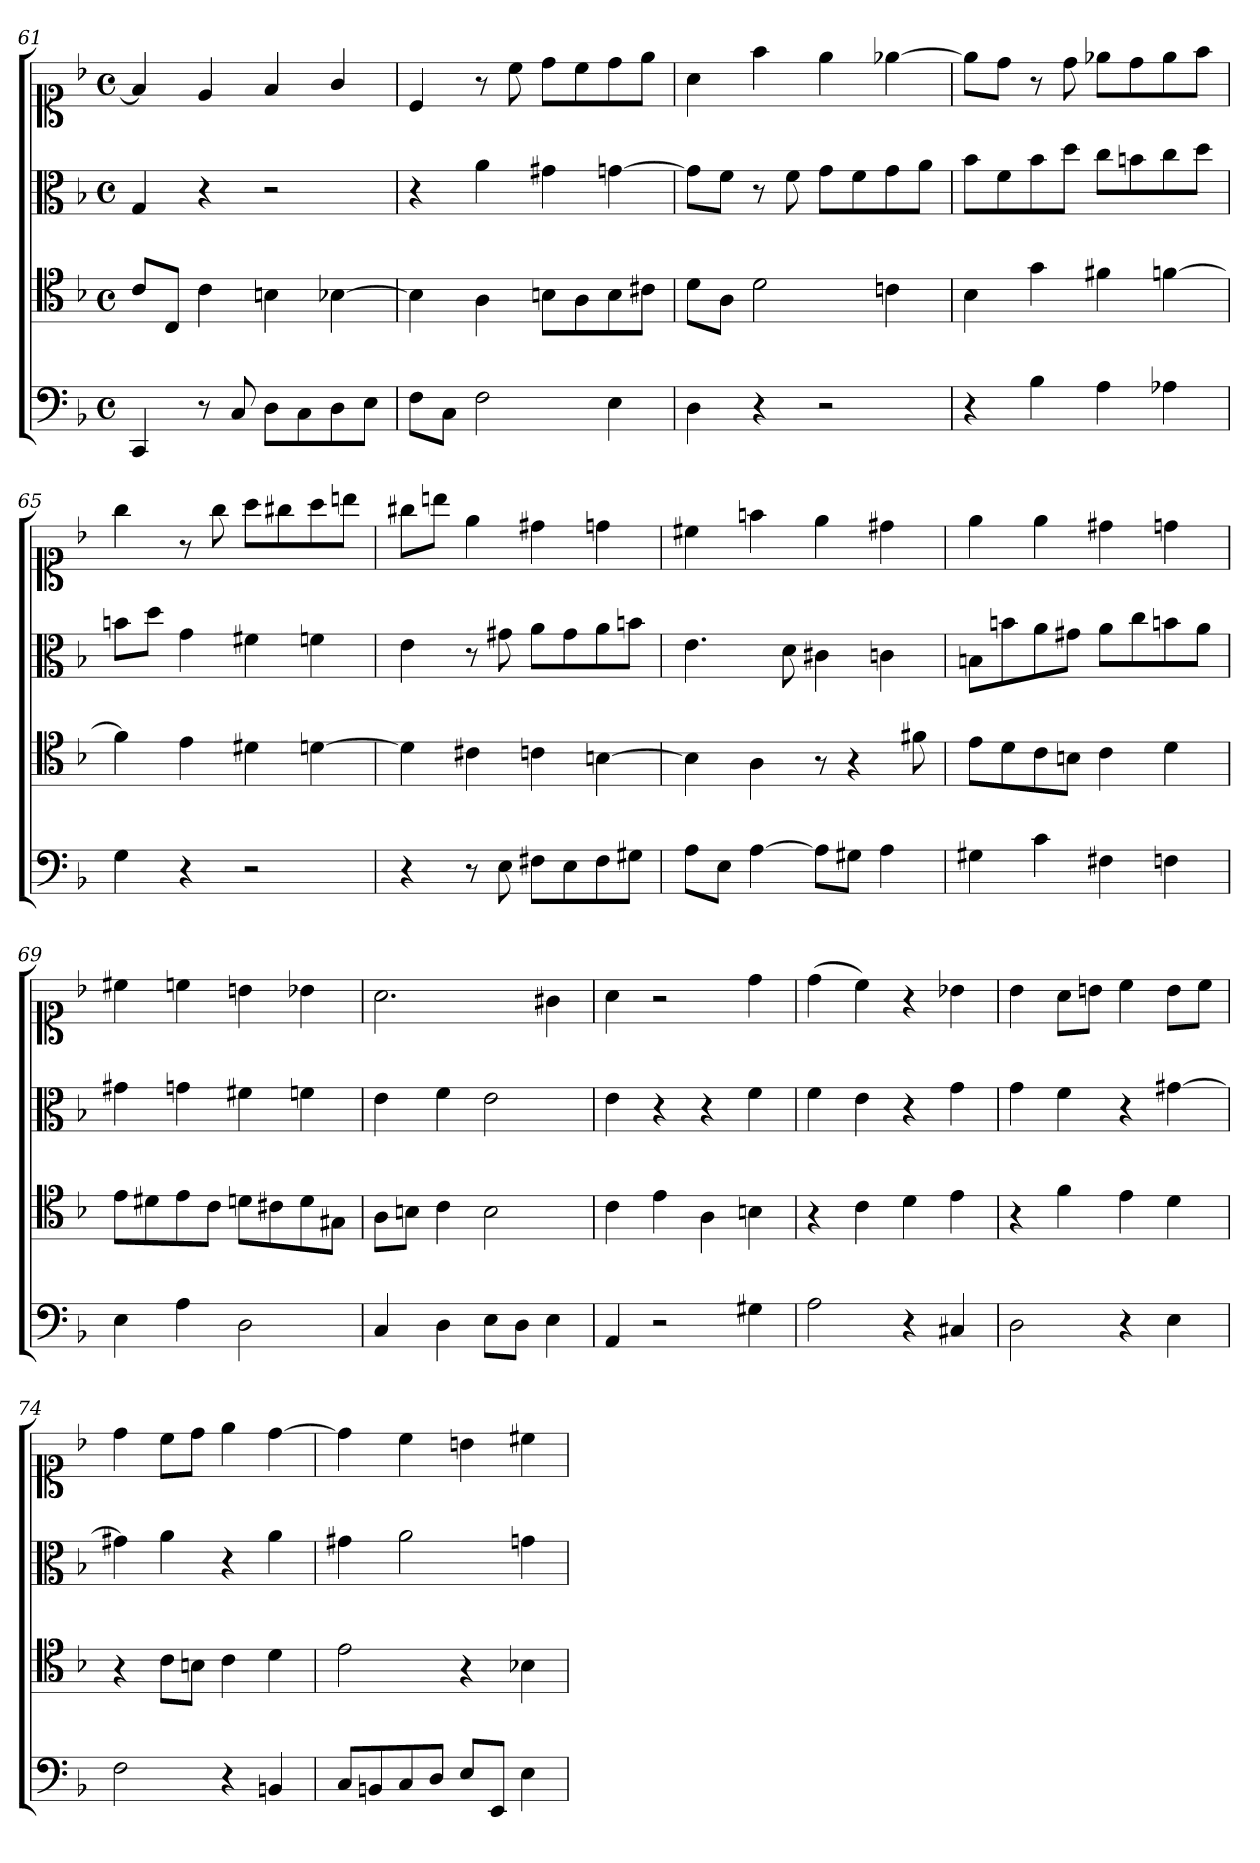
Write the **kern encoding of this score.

**kern	**kern	**kern	**kern
*part1	*part1	*part1	*part1
*staff4	*staff3	*staff2	*staff1
*clefF4	*clefC4	*clefC3	*clefC1
*k[b-]	*k[b-]	*k[b-]	*k[b-]
*d:	*d:	*d:	*d:
*M2/2	*M2/2	*M2/2	*M2/2
*met(c)	*met(c)	*met(c)	*met(c)
=61	=61	=61	=61
4CC	8cL	4G	4f]
.	8CJ	.	.
8r	4c	4r	4e
8C	.	.	.
8DL	4Bn	2r	4f
8C	.	.	.
8D	[4B-X	.	4g/
8EJ	.	.	.
=62	=62	=62	=62
8FL	4B-]	4r	4c
8CJ	.	.	.
2F	4A	4a	8r
.	.	.	8cc
.	8BnL	4g#X	8ddL
.	8A	.	8cc
4E	8B	[4gn	8dd
.	8c#XJ	.	8eeJ
=63	=63	=63	=63
4D	8dL	8gL]	4a
.	8AJ	8fJ	.
4r	2d	8r	4ff
.	.	8f	.
2r	.	8gL	4ee
.	.	8f	.
.	4cn	8g	[4ee-X
.	.	8aJ	.
=64	=64	=64	=64
4r	4B-	8b-L	8ee-L]
.	.	8f	8ddJ
4B-	4g	8b-	8r
.	.	8ddJ	8dd
4A	4f#X	8ccL	8ee-XL
.	.	8bn	8dd
4A-X	[4fn	8cc	8ee-
.	.	8ddJ	8ffJ
=65	=65	=65	=65
4G	4f]	8bnL	4gg
.	.	8ddJ	.
4r	4e	4g	8r
.	.	.	8gg
2r	4d#X	4f#X	8aaL
.	.	.	8gg#X
.	[4dn	4fn	8aa
.	.	.	8bbnJ
=66	=66	=66	=66
4r	4d]	4e	8gg#XL
.	.	.	8bbnJ
8r	4c#X	8r	4ee
8E	.	8g#X	.
8F#XL	4cn	8aL	4dd#X
8E	.	8g#	.
8F#	[4Bn	8a	4ddn
8G#XJ	.	8bnJ	.
=67	=67	=67	=67
8AL	4Bn]	4.e	4cc#X
8EJ	.	.	.
[4A	4A	.	4ffn
.	.	8d	.
8AL]	8r	4c#X	4ee
8G#XJ	4r	.	.
4A	.	4cn	4dd#X
.	8f#X	.	.
=68	=68	=68	=68
4G#X	8eL	8BnL	4ee
.	8d	8bn	.
4c	8c	8a	4ee
.	8BnJ	8g#XJ	.
4F#X	4c	8aL	4dd#X
.	.	8cc	.
4Fn	4d	8bn	4ddn
.	.	8aJ	.
=69	=69	=69	=69
4E	8eL	4g#X	4cc#X
.	8d#X	.	.
4A	8e	4gn	4ccn
.	8cJ	.	.
2D	8dnL	4f#X	4bn
.	8c#X	.	.
.	8d	4fn	4b-X
.	8G#XJ	.	.
=70	=70	=70	=70
4C	8AL	4e	2.a
.	8BnJ	.	.
4D	4c	4f	.
8EL	2B	2e	.
8DJ	.	.	.
4E	.	.	4g#X
=71	=71	=71	=71
4AA	4c	4e	4a
2r	4e	4r	2r
.	4A	4r	.
4G#X	4Bn	4f	4dd
=72	=72	=72	=72
2A	4r	4f	(4dd
.	4c	4e	4cc)
4r	4d	4r	4r
4C#X	4e	4g	4b-X
=73	=73	=73	=73
2D	4r	4g	4b-
.	4f	4f	8aL
.	.	.	8bnJ
4r	4e	4r	4cc
4E	4d	[4g#X	8bL
.	.	.	8ccJ
=74	=74	=74	=74
2F	4r	4g#X]	4dd
.	8cL	4a	8ccL
.	8BnJ	.	8ddJ
4r	4c	4r	4ee
4BBn	4d	4a	[4dd
=75	=75	=75	=75
8CL	2e	4g#X	4dd]
8BBn	.	.	.
8C	.	2a	4cc
8DJ	.	.	.
8EL	4r	.	4bn
8EEJ	.	.	.
4E	4B-X	4gn	4cc#X
=	=	=	=
*-	*-	*-	*-
